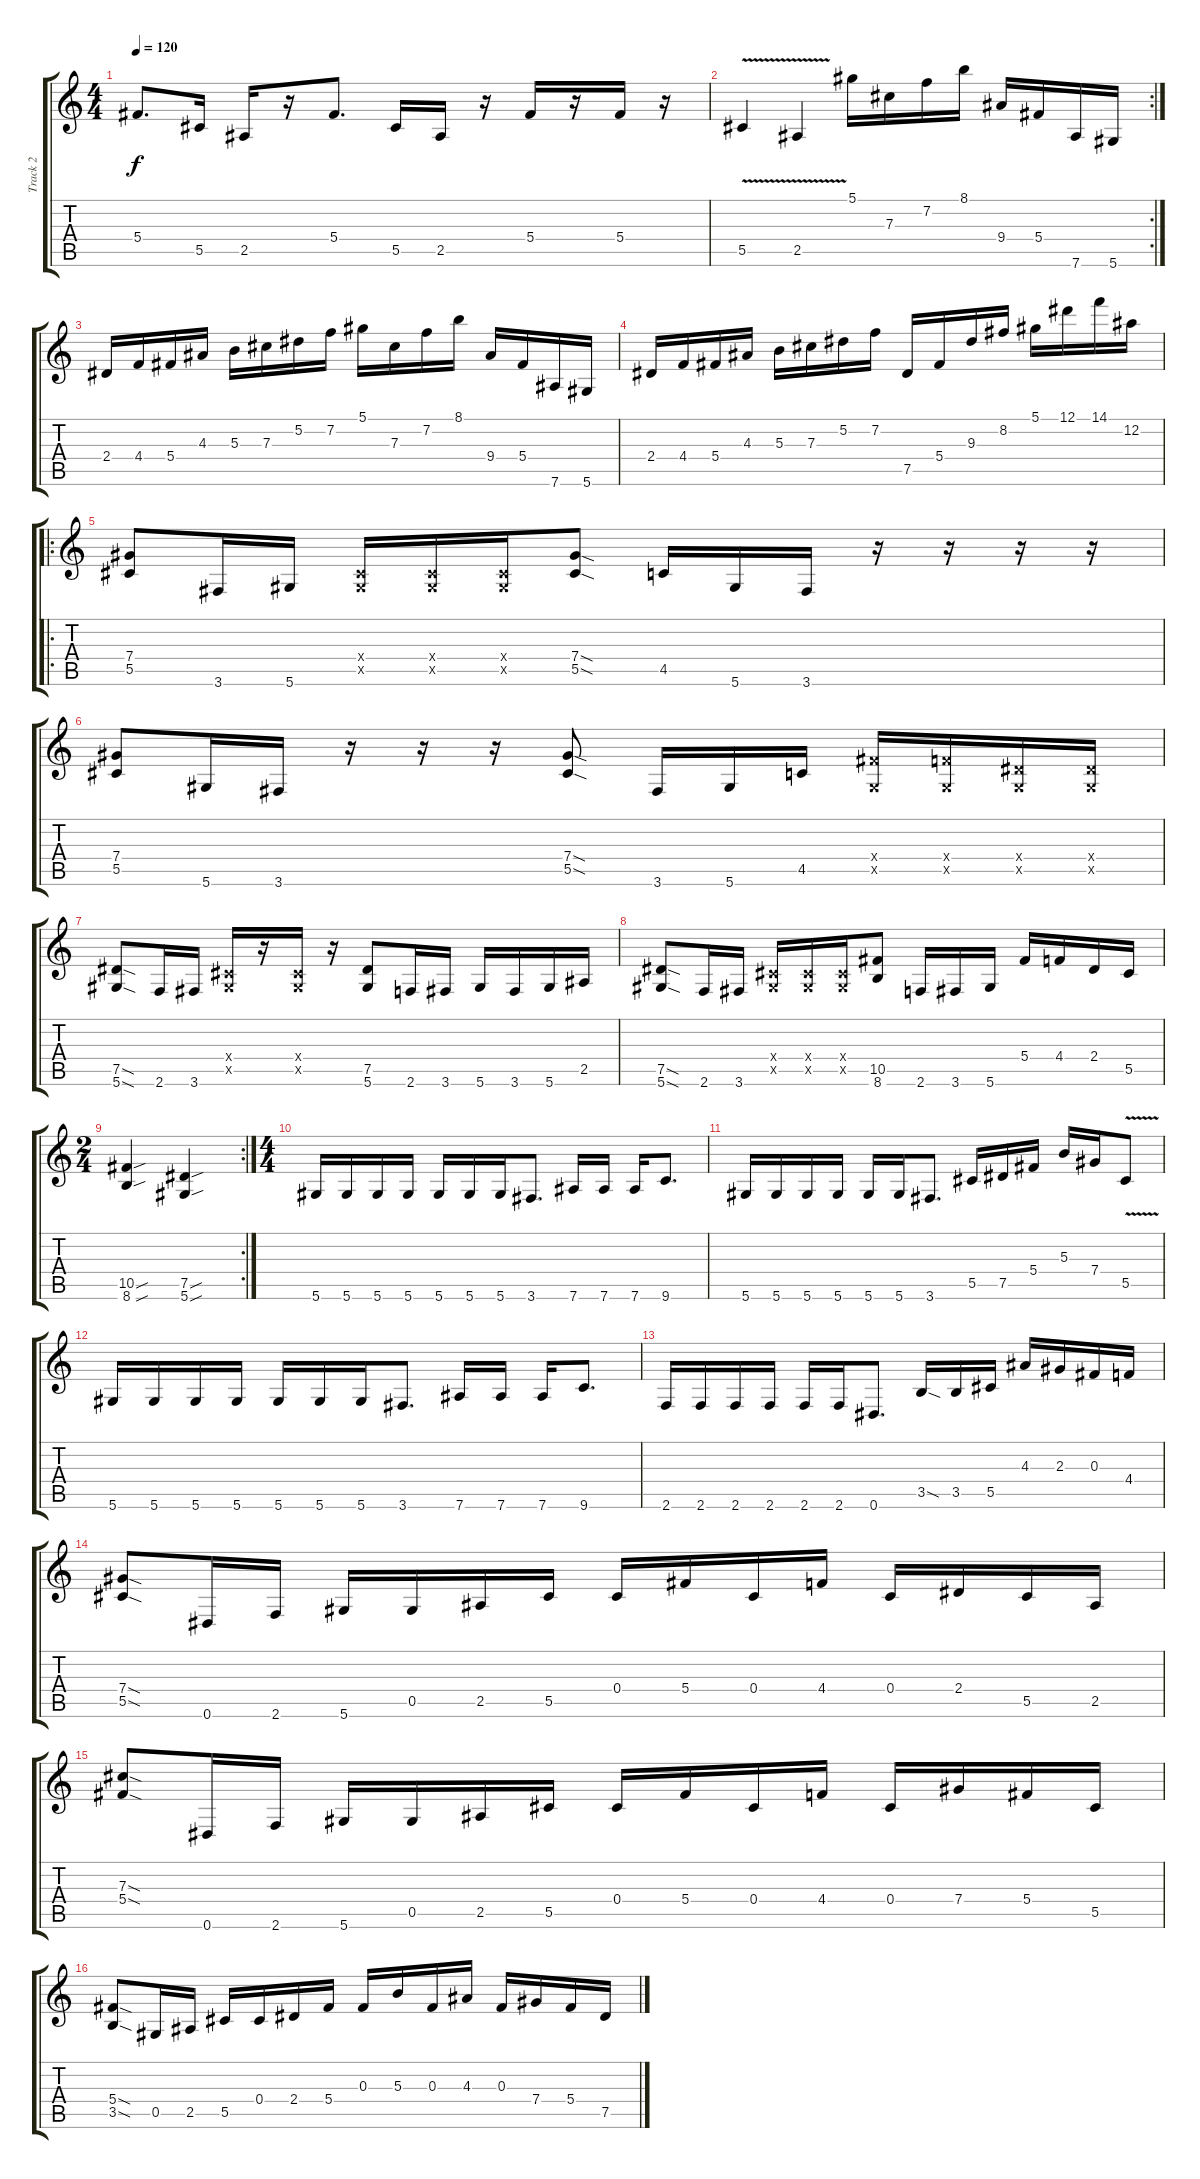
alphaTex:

\track ("Track 2" "Track 2") {instrument distortionguitar}
\staff {score tabs}
\tuning (Eb4 Bb3 Gb3 Db3 Ab2 Eb2) {hide}
\ts (4 4)
\tempo 120
\clef g2
\ks c
5.4.8{d dy f} 5.5.16 2.5.16 r.16 5.4.8{d} 5.5.16 2.5.16 r.16 5.4.16 r.16 5.4.16 r.16 |
\rc 2
5.5{v}.4 2.5{v}.4 5.1.16 7.3.16 7.2.16 8.1.16 9.4.16 5.4.16 7.6.16 5.6.16 |
2.4.16 4.4.16 5.4.16 4.3.16 5.3.16 7.3.16 5.2.16 7.2.16 5.1.16 7.3.16 7.2.16 8.1.16 9.4.16 5.4.16 7.6.16 5.6.16 |
2.4.16 4.4.16 5.4.16 4.3.16 5.3.16 7.3.16 5.2.16 7.2.16 7.5.16 5.4.16 9.3.16 8.2.16 5.1.16 12.1.16 14.1.16 12.2.16 |
\ro
(7.4 5.5).8 3.6.16 5.6.16 (0.4{x} 0.5{x}).16 (0.4{x} 0.5{x}).16 (0.4{x} 0.5{x}).16 (7.4{sod} 5.5{sod}).8 4.5.16 5.6.16 3.6.16 r.16 r.16 r.16 r.16 |
(7.4 5.5).8 5.6.16 3.6.16 r.16 r.16 r.16 (7.4{sod} 5.5{sod}).8 3.6.16 5.6.16 4.5.16 (5.4{x} 0.5{x}).16 (4.4{x} 0.5{x}).16 (2.4{x} 0.5{x}).16 (2.4{x} 0.5{x}).16 |
(7.5{sod} 5.6{sod}).8 2.6.16 3.6.16 (0.4{x} 0.5{x}).16 r.16 (0.4{x} 0.5{x}).16 r.16 (7.5 5.6).8 2.6.16 3.6.16 5.6.16 3.6.16 5.6.16 2.5.16 |
(7.5{sod} 5.6{sod}).8 2.6.16 3.6.16 (0.4{x} 0.5{x}).16 (0.4{x} 0.5{x}).16 (0.4{x} 0.5{x}).16 (10.5 8.6).8 2.6.16 3.6.16 5.6.16 5.4.16 4.4.16 2.4.16 5.5.16 |
\rc 2
\ts (2 4)
(10.5{sou} 8.6{sou}).4 (7.5{sou} 5.6{sou}).4 |
\ts (4 4)
5.6.16 5.6.16 5.6.16 5.6.16 5.6.16 5.6.16 5.6.16 3.6.8{d} 7.6.16 7.6.16 7.6.16 9.6.8{d} |
5.6.16 5.6.16 5.6.16 5.6.16 5.6.16 5.6.16 3.6.8{d} 5.5.16 7.5.16 5.4.16 5.3.16 7.4.16 5.5{v}.8 |
5.6.16 5.6.16 5.6.16 5.6.16 5.6.16 5.6.16 5.6.16 3.6.8{d} 7.6.16 7.6.16 7.6.16 9.6.8{d} |
2.6.16 2.6.16 2.6.16 2.6.16 2.6.16 2.6.16 0.6.8{d} 3.5{sod}.16 3.5.16 5.5.16 4.3.16 2.3.16 0.3.16 4.4.16 |
(7.4{sod} 5.5{sod}).8 0.6.16 2.6.16 5.6.16 0.5.16 2.5.16 5.5.16 0.4.16 5.4.16 0.4.16 4.4.16 0.4.16 2.4.16 5.5.16 2.5.16 |
(7.3{sod} 5.4{sod}).8 0.6.16 2.6.16 5.6.16 0.5.16 2.5.16 5.5.16 0.4.16 5.4.16 0.4.16 4.4.16 0.4.16 7.4.16 5.4.16 5.5.16 |
(5.4{sod} 3.5{sod}).8 0.5.16 2.5.16 5.5.16 0.4.16 2.4.16 5.4.16 0.3.16 5.3.16 0.3.16 4.3.16 0.3.16 7.4.16 5.4.16 7.5.16
